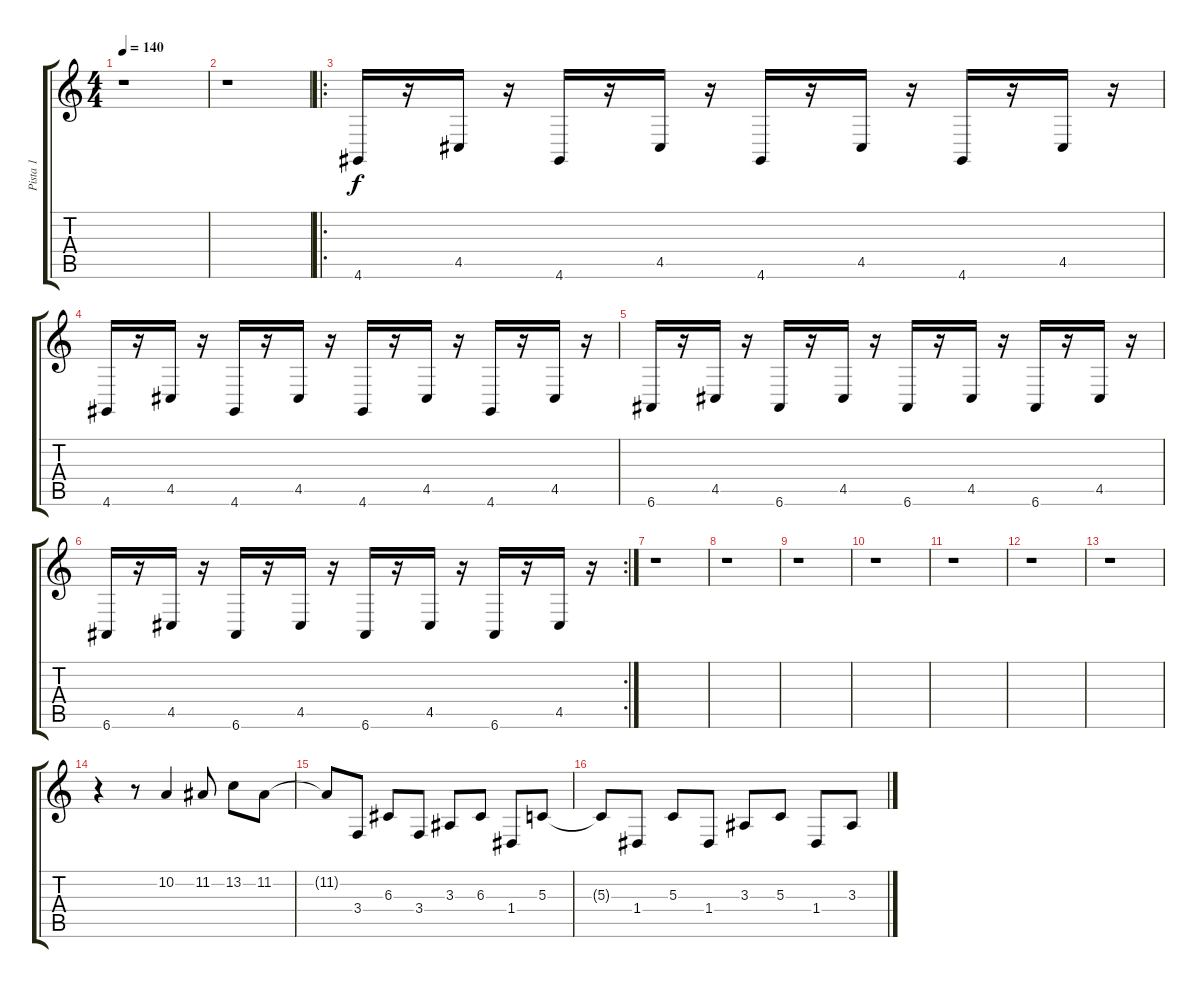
\track ("Pista 1" "Pista 1") {instrument lead2sawtooth}
\staff {score tabs}
\tuning (E4 B3 G3 D3 A2 E2) {hide}
\ts (4 4)
\tempo 140
\clef g2
\ks c
r.1{dy f} |
r.1 |
\ro
4.6.16 r.16 4.5.16 r.16 4.6.16 r.16 4.5.16 r.16 4.6.16 r.16 4.5.16 r.16 4.6.16 r.16 4.5.16 r.16 |
4.6.16 r.16 4.5.16 r.16 4.6.16 r.16 4.5.16 r.16 4.6.16 r.16 4.5.16 r.16 4.6.16 r.16 4.5.16 r.16 |
6.6.16 r.16 4.5.16 r.16 6.6.16 r.16 4.5.16 r.16 6.6.16 r.16 4.5.16 r.16 6.6.16 r.16 4.5.16 r.16 |
\rc 2
6.6.16 r.16 4.5.16 r.16 6.6.16 r.16 4.5.16 r.16 6.6.16 r.16 4.5.16 r.16 6.6.16 r.16 4.5.16 r.16 |
r.1 |
r.1 |
r.1 |
r.1 |
r.1 |
r.1 |
r.1 |
r.4 r.8 10.2.4 11.2.8 13.2.8 11.2.8 |
11.2{t}.8 3.4.8 6.3.8 3.4.8 3.3.8 6.3.8 1.4.8 5.3.8 |
5.3{t}.8 1.4.8 5.3.8 1.4.8 3.3.8 5.3.8 1.4.8 3.3.8
